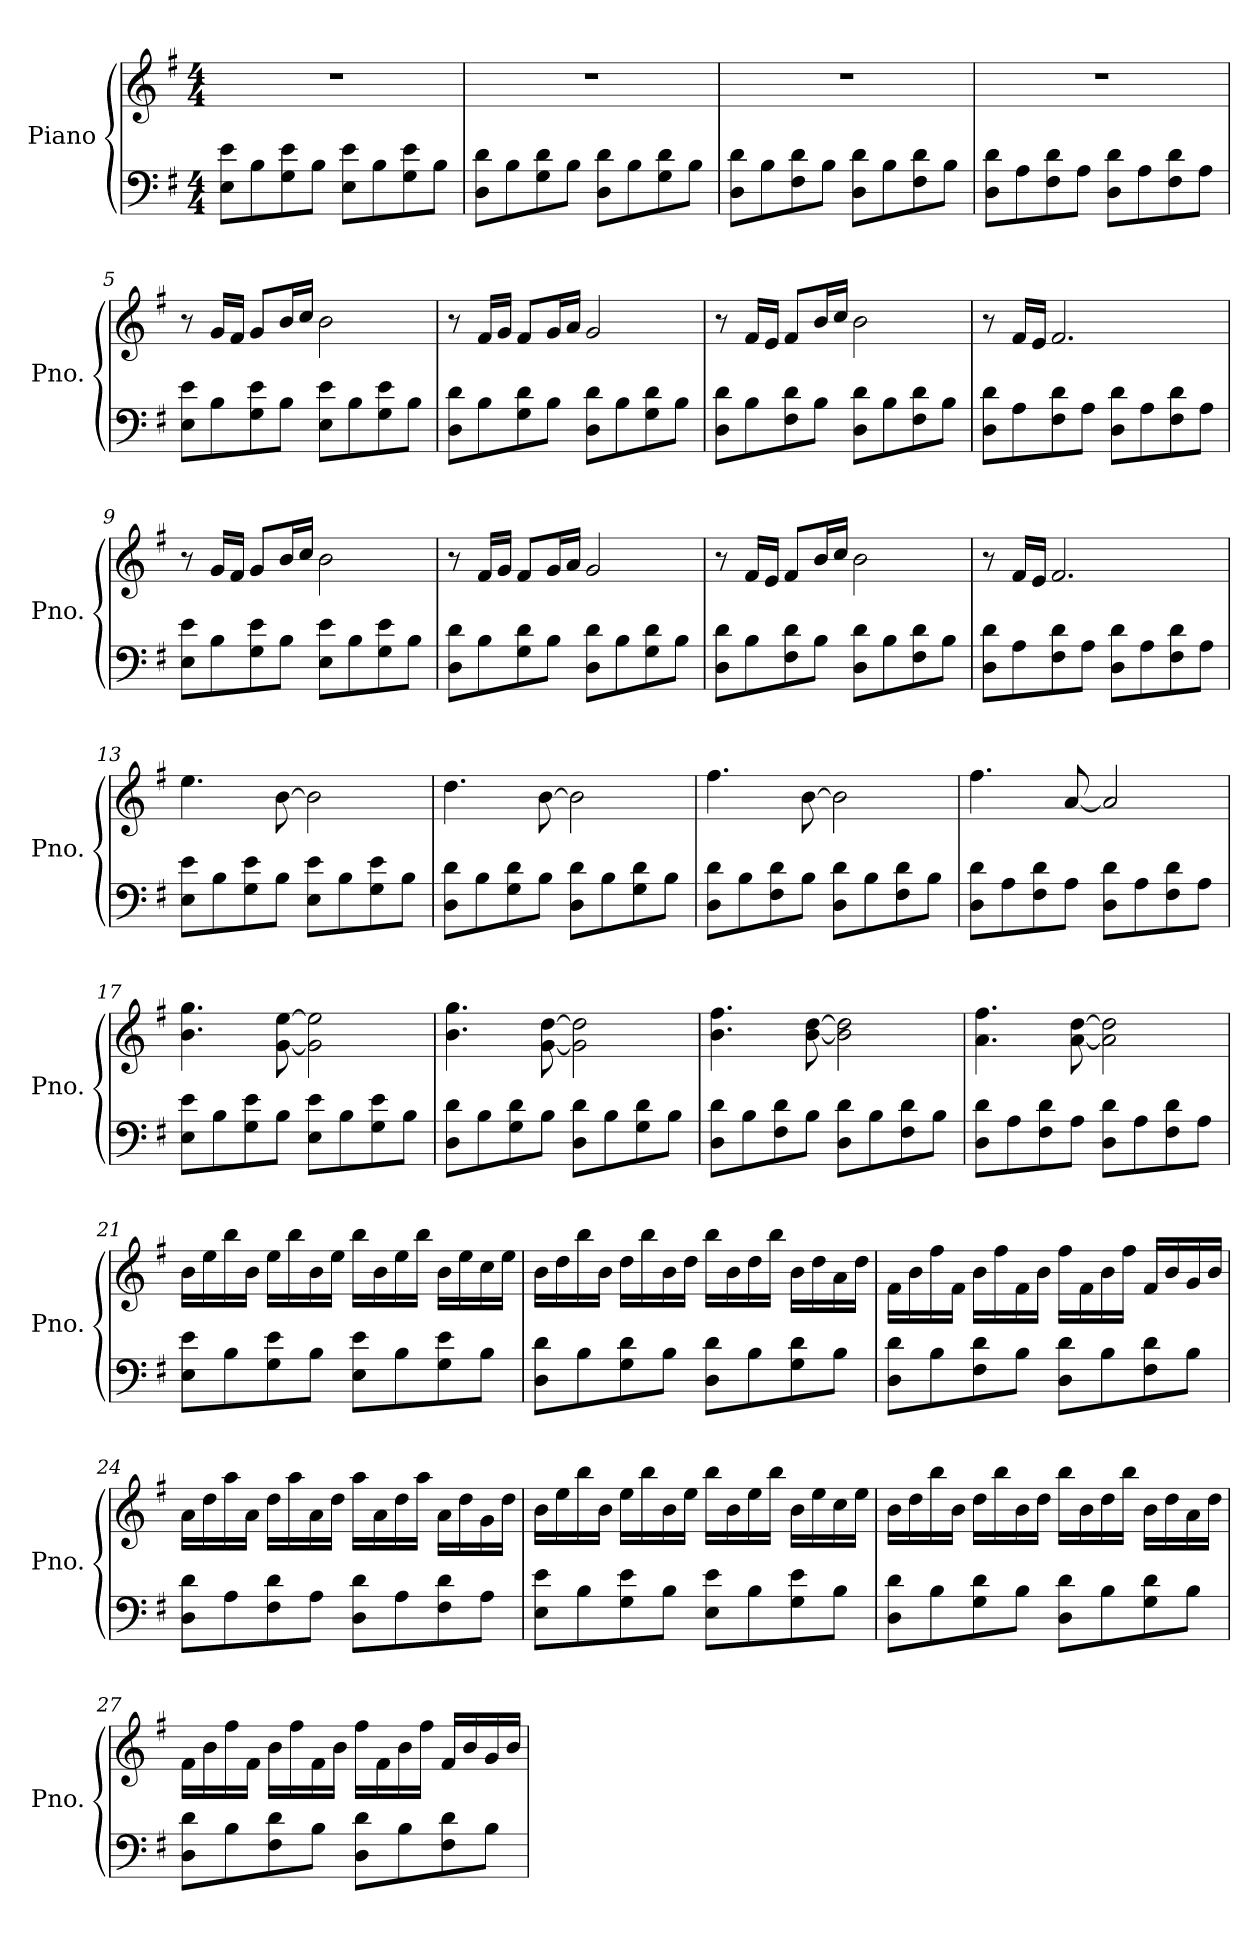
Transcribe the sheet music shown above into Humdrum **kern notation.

**kern	**kern
*part1	*part1
*staff2	*staff1
*I"Piano	*
*I'Pno.	*
*clefF4	*clefG2
*k[f#]	*k[f#]
*M4/4	*M4/4
=1	=1
8E\ 8e\L	1r
8B\	.
8G\ 8e\	.
8B\J	.
8E\ 8e\L	.
8B\	.
8G\ 8e\	.
8B\J	.
=2	=2
8D\ 8d\L	1r
8B\	.
8G\ 8d\	.
8B\J	.
8D\ 8d\L	.
8B\	.
8G\ 8d\	.
8B\J	.
=3	=3
8D\ 8d\L	1r
8B\	.
8F#\ 8d\	.
8B\J	.
8D\ 8d\L	.
8B\	.
8F#\ 8d\	.
8B\J	.
=4	=4
8D\ 8d\L	1r
8A\	.
8F#\ 8d\	.
8A\J	.
8D\ 8d\L	.
8A\	.
8F#\ 8d\	.
8A\J	.
!!LO:LB:g=z
=5	=5
8E\ 8e\L	8r
8B\	16g/LL
.	16f#/JJ
8G\ 8e\	8g/L
8B\J	16b/L
.	16cc/JJ
8E\ 8e\L	2b\
8B\	.
8G\ 8e\	.
8B\J	.
=6	=6
8D\ 8d\L	8r
8B\	16f#/LL
.	16g/JJ
8G\ 8d\	8f#/L
8B\J	16g/L
.	16a/JJ
8D\ 8d\L	2g/
8B\	.
8G\ 8d\	.
8B\J	.
=7	=7
8D\ 8d\L	8r
8B\	16f#/LL
.	16e/JJ
8F#\ 8d\	8f#/L
8B\J	16b/L
.	16cc/JJ
8D\ 8d\L	2b\
8B\	.
8F#\ 8d\	.
8B\J	.
=8	=8
8D\ 8d\L	8r
8A\	16f#/LL
.	16e/JJ
8F#\ 8d\	2.f#/
8A\J	.
8D\ 8d\L	.
8A\	.
8F#\ 8d\	.
8A\J	.
!!LO:LB:g=z
=9	=9
8E\ 8e\L	8r
8B\	16g/LL
.	16f#/JJ
8G\ 8e\	8g/L
8B\J	16b/L
.	16cc/JJ
8E\ 8e\L	2b\
8B\	.
8G\ 8e\	.
8B\J	.
=10	=10
8D\ 8d\L	8r
8B\	16f#/LL
.	16g/JJ
8G\ 8d\	8f#/L
8B\J	16g/L
.	16a/JJ
8D\ 8d\L	2g/
8B\	.
8G\ 8d\	.
8B\J	.
=11	=11
8D\ 8d\L	8r
8B\	16f#/LL
.	16e/JJ
8F#\ 8d\	8f#/L
8B\J	16b/L
.	16cc/JJ
8D\ 8d\L	2b\
8B\	.
8F#\ 8d\	.
8B\J	.
=12	=12
8D\ 8d\L	8r
8A\	16f#/LL
.	16e/JJ
8F#\ 8d\	2.f#/
8A\J	.
8D\ 8d\L	.
8A\	.
8F#\ 8d\	.
8A\J	.
!!LO:LB:g=z
=13	=13
8E\ 8e\L	4.ee\
8B\	.
8G\ 8e\	.
8B\J	[8b\
8E\ 8e\L	2b\]
8B\	.
8G\ 8e\	.
8B\J	.
=14	=14
8D\ 8d\L	4.dd\
8B\	.
8G\ 8d\	.
8B\J	[8b\
8D\ 8d\L	2b\]
8B\	.
8G\ 8d\	.
8B\J	.
=15	=15
8D\ 8d\L	4.ff#\
8B\	.
8F#\ 8d\	.
8B\J	[8b\
8D\ 8d\L	2b\]
8B\	.
8F#\ 8d\	.
8B\J	.
=16	=16
8D\ 8d\L	4.ff#\
8A\	.
8F#\ 8d\	.
8A\J	[8a/
8D\ 8d\L	2a/]
8A\	.
8F#\ 8d\	.
8A\J	.
!!LO:LB:g=z
=17	=17
8E\ 8e\L	4.b\ 4.gg\
8B\	.
8G\ 8e\	.
8B\J	[8g\ [8ee\
8E\ 8e\L	2g\] 2ee\]
8B\	.
8G\ 8e\	.
8B\J	.
=18	=18
8D\ 8d\L	4.b\ 4.gg\
8B\	.
8G\ 8d\	.
8B\J	[8g\ [8dd\
8D\ 8d\L	2g\] 2dd\]
8B\	.
8G\ 8d\	.
8B\J	.
=19	=19
8D\ 8d\L	4.b\ 4.ff#\
8B\	.
8F#\ 8d\	.
8B\J	[8b\ [8dd\
8D\ 8d\L	2b\] 2dd\]
8B\	.
8F#\ 8d\	.
8B\J	.
=20	=20
8D\ 8d\L	4.a\ 4.ff#\
8A\	.
8F#\ 8d\	.
8A\J	[8a\ [8dd\
8D\ 8d\L	2a\] 2dd\]
8A\	.
8F#\ 8d\	.
8A\J	.
!!LO:LB:g=z
=21	=21
8E\ 8e\L	16b\LL
.	16ee\
8B\	16bb\
.	16b\JJ
8G\ 8e\	16ee\LL
.	16bb\
8B\J	16b\
.	16ee\JJ
8E\ 8e\L	16bb\LL
.	16b\
8B\	16ee\
.	16bb\JJ
8G\ 8e\	16b\LL
.	16ee\
8B\J	16cc\
.	16ee\JJ
=22	=22
8D\ 8d\L	16b\LL
.	16dd\
8B\	16bb\
.	16b\JJ
8G\ 8d\	16dd\LL
.	16bb\
8B\J	16b\
.	16dd\JJ
8D\ 8d\L	16bb\LL
.	16b\
8B\	16dd\
.	16bb\JJ
8G\ 8d\	16b\LL
.	16dd\
8B\J	16a\
.	16dd\JJ
!!LO:PB:g=z
=23	=23
8D\ 8d\L	16f#\LL
.	16b\
8B\	16ff#\
.	16f#\JJ
8F#\ 8d\	16b\LL
.	16ff#\
8B\J	16f#\
.	16b\JJ
8D\ 8d\L	16ff#\LL
.	16f#\
8B\	16b\
.	16ff#\JJ
8F#\ 8d\	16f#/LL
.	16b/
8B\J	16g/
.	16b/JJ
=24	=24
8D\ 8d\L	16a\LL
.	16dd\
8A\	16aa\
.	16a\JJ
8F#\ 8d\	16dd\LL
.	16aa\
8A\J	16a\
.	16dd\JJ
8D\ 8d\L	16aa\LL
.	16a\
8A\	16dd\
.	16aa\JJ
8F#\ 8d\	16a\LL
.	16dd\
8A\J	16g\
.	16dd\JJ
!!LO:LB:g=z
=25	=25
8E\ 8e\L	16b\LL
.	16ee\
8B\	16bb\
.	16b\JJ
8G\ 8e\	16ee\LL
.	16bb\
8B\J	16b\
.	16ee\JJ
8E\ 8e\L	16bb\LL
.	16b\
8B\	16ee\
.	16bb\JJ
8G\ 8e\	16b\LL
.	16ee\
8B\J	16cc\
.	16ee\JJ
=26	=26
8D\ 8d\L	16b\LL
.	16dd\
8B\	16bb\
.	16b\JJ
8G\ 8d\	16dd\LL
.	16bb\
8B\J	16b\
.	16dd\JJ
8D\ 8d\L	16bb\LL
.	16b\
8B\	16dd\
.	16bb\JJ
8G\ 8d\	16b\LL
.	16dd\
8B\J	16a\
.	16dd\JJ
!!LO:LB:g=z
=27	=27
8D\ 8d\L	16f#\LL
.	16b\
8B\	16ff#\
.	16f#\JJ
8F#\ 8d\	16b\LL
.	16ff#\
8B\J	16f#\
.	16b\JJ
8D\ 8d\L	16ff#\LL
.	16f#\
8B\	16b\
.	16ff#\JJ
8F#\ 8d\	16f#/LL
.	16b/
8B\J	16g/
.	16b/JJ
=	=
*-	*-
